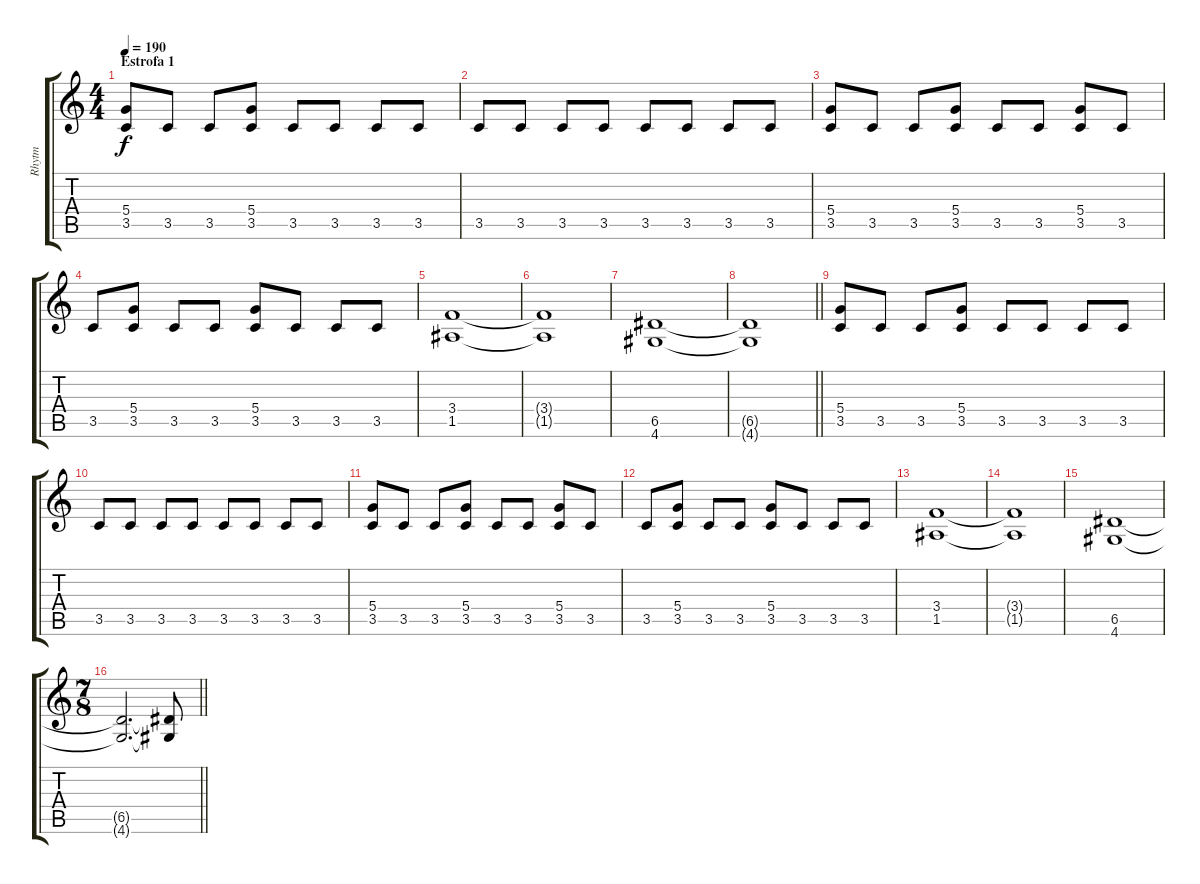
\track ("Rhytm" "Rhytm") {instrument distortionguitar}
\staff {score tabs}
\tuning (E4 B3 G3 D3 A2 E2) {hide}
\ts (4 4)
\section ("" "Estrofa 1")
\tempo 190
\clef g2
\ks c
(5.4 3.5).8{dy f} 3.5.8 3.5.8 (5.4 3.5).8 3.5.8 3.5.8 3.5.8 3.5.8 |
3.5.8 3.5.8 3.5.8 3.5.8 3.5.8 3.5.8 3.5.8 3.5.8 |
(5.4 3.5).8 3.5.8 3.5.8 (5.4 3.5).8 3.5.8 3.5.8 (5.4 3.5).8 3.5.8 |
3.5.8 (5.4 3.5).8 3.5.8 3.5.8 (5.4 3.5).8 3.5.8 3.5.8 3.5.8 |
(3.4 1.5).1 |
(3.4{t} 1.5{t}).1 |
(6.5 4.6).1 |
\barLineRight lightlight
(6.5{t} 4.6{t}).1 |
(5.4 3.5).8 3.5.8 3.5.8 (5.4 3.5).8 3.5.8 3.5.8 3.5.8 3.5.8 |
3.5.8 3.5.8 3.5.8 3.5.8 3.5.8 3.5.8 3.5.8 3.5.8 |
(5.4 3.5).8 3.5.8 3.5.8 (5.4 3.5).8 3.5.8 3.5.8 (5.4 3.5).8 3.5.8 |
3.5.8 (5.4 3.5).8 3.5.8 3.5.8 (5.4 3.5).8 3.5.8 3.5.8 3.5.8 |
(3.4 1.5).1 |
(3.4{t} 1.5{t}).1 |
(6.5 4.6).1 |
\ts (7 8)
\barLineRight lightlight
(6.5{t} 4.6{t}).2{d} (6.5{t} 4.6{t}).8
